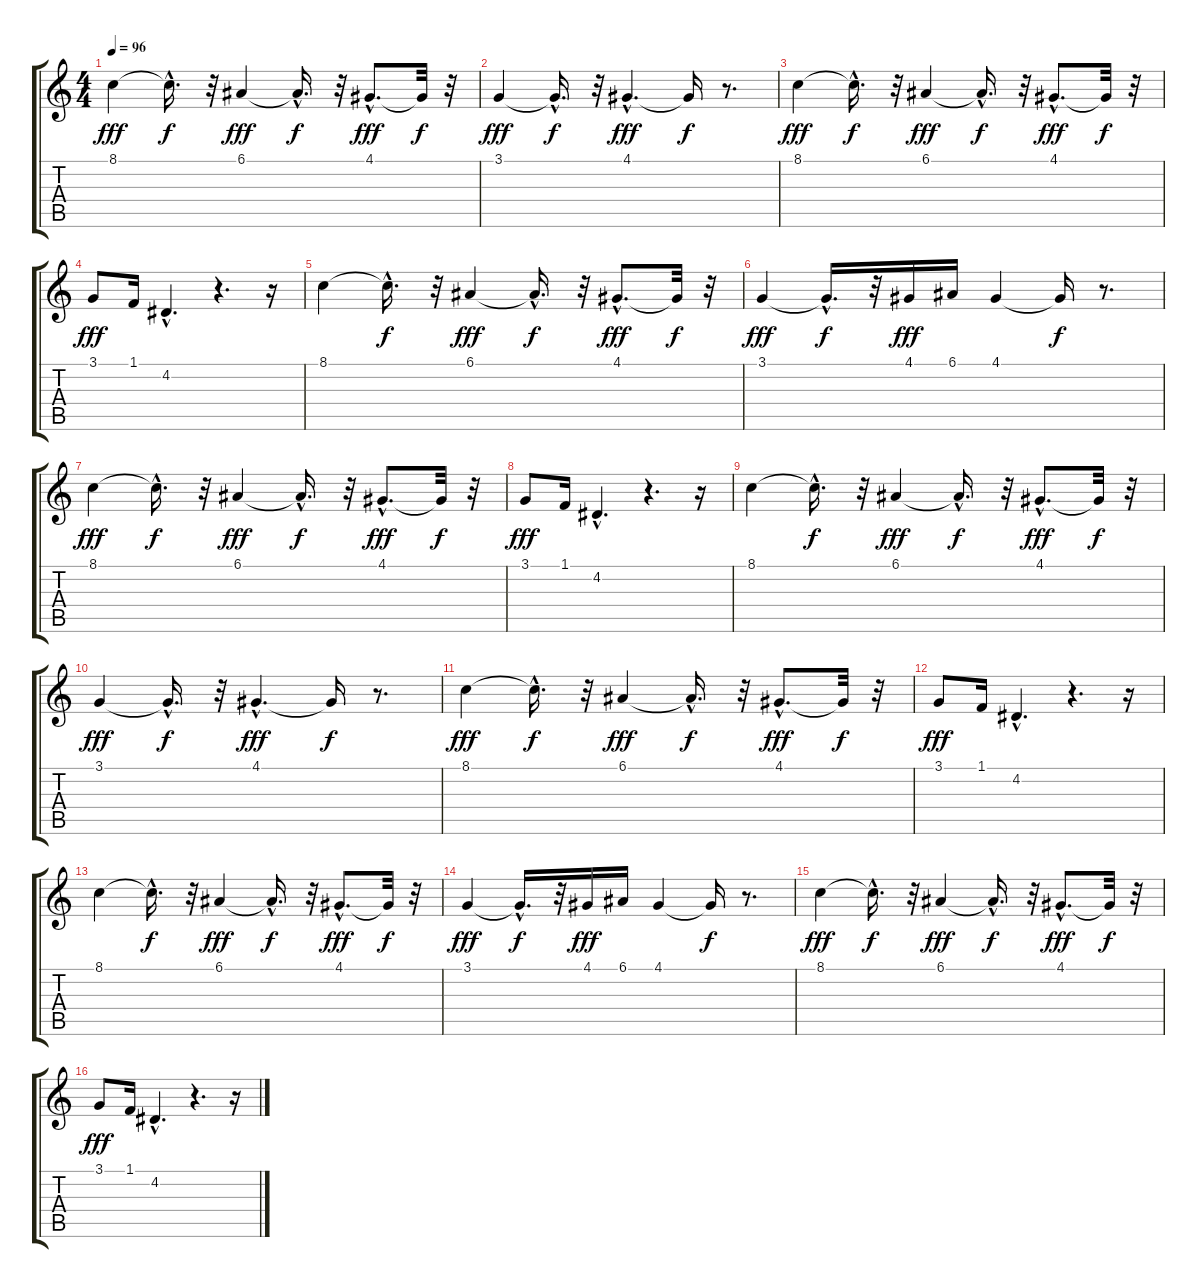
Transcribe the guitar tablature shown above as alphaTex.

\track "" {instrument acousticgrandpiano}
\staff {score tabs}
\tuning (E4 B3 G3 D3 A2 E2) {hide}
\ts (4 4)
\tempo 96
\clef g2
\ks c
8.1.4{dy fff} 8.1{hac t}.16{d dy f} r.32 6.1.4{dy fff} 6.1{hac t}.16{d dy f} r.32 4.1{hac}.8{d dy fff} 4.1{t}.32{dy f} r.32 |
3.1.4{dy fff} 3.1{hac t}.16{d dy f} r.32 4.1{hac}.4{d dy fff} 4.1{t}.16{dy f} r.8{d} |
8.1.4{dy fff} 8.1{hac t}.16{d dy f} r.32 6.1.4{dy fff} 6.1{hac t}.16{d dy f} r.32 4.1{hac}.8{d dy fff} 4.1{t}.32{dy f} r.32 |
3.1.8{dy fff} 1.1.16 4.2{hac}.4{d} r.4{d} r.16 |
8.1.4 8.1{hac t}.16{d dy f} r.32 6.1.4{dy fff} 6.1{hac t}.16{d dy f} r.32 4.1{hac}.8{d dy fff} 4.1{t}.32{dy f} r.32 |
3.1.4{dy fff} 3.1{hac t}.16{d dy f} r.32 4.1.16{dy fff} 6.1.16 4.1.4 4.1{t}.16{dy f} r.8{d} |
8.1.4{dy fff} 8.1{hac t}.16{d dy f} r.32 6.1.4{dy fff} 6.1{hac t}.16{d dy f} r.32 4.1{hac}.8{d dy fff} 4.1{t}.32{dy f} r.32 |
3.1.8{dy fff} 1.1.16 4.2{hac}.4{d} r.4{d} r.16 |
8.1.4 8.1{hac t}.16{d dy f} r.32 6.1.4{dy fff} 6.1{hac t}.16{d dy f} r.32 4.1{hac}.8{d dy fff} 4.1{t}.32{dy f} r.32 |
3.1.4{dy fff} 3.1{hac t}.16{d dy f} r.32 4.1{hac}.4{d dy fff} 4.1{t}.16{dy f} r.8{d} |
8.1.4{dy fff} 8.1{hac t}.16{d dy f} r.32 6.1.4{dy fff} 6.1{hac t}.16{d dy f} r.32 4.1{hac}.8{d dy fff} 4.1{t}.32{dy f} r.32 |
3.1.8{dy fff} 1.1.16 4.2{hac}.4{d} r.4{d} r.16 |
8.1.4 8.1{hac t}.16{d dy f} r.32 6.1.4{dy fff} 6.1{hac t}.16{d dy f} r.32 4.1{hac}.8{d dy fff} 4.1{t}.32{dy f} r.32 |
3.1.4{dy fff} 3.1{hac t}.16{d dy f} r.32 4.1.16{dy fff} 6.1.16 4.1.4 4.1{t}.16{dy f} r.8{d} |
8.1.4{dy fff} 8.1{hac t}.16{d dy f} r.32 6.1.4{dy fff} 6.1{hac t}.16{d dy f} r.32 4.1{hac}.8{d dy fff} 4.1{t}.32{dy f} r.32 |
3.1.8{dy fff} 1.1.16 4.2{hac}.4{d} r.4{d} r.16
